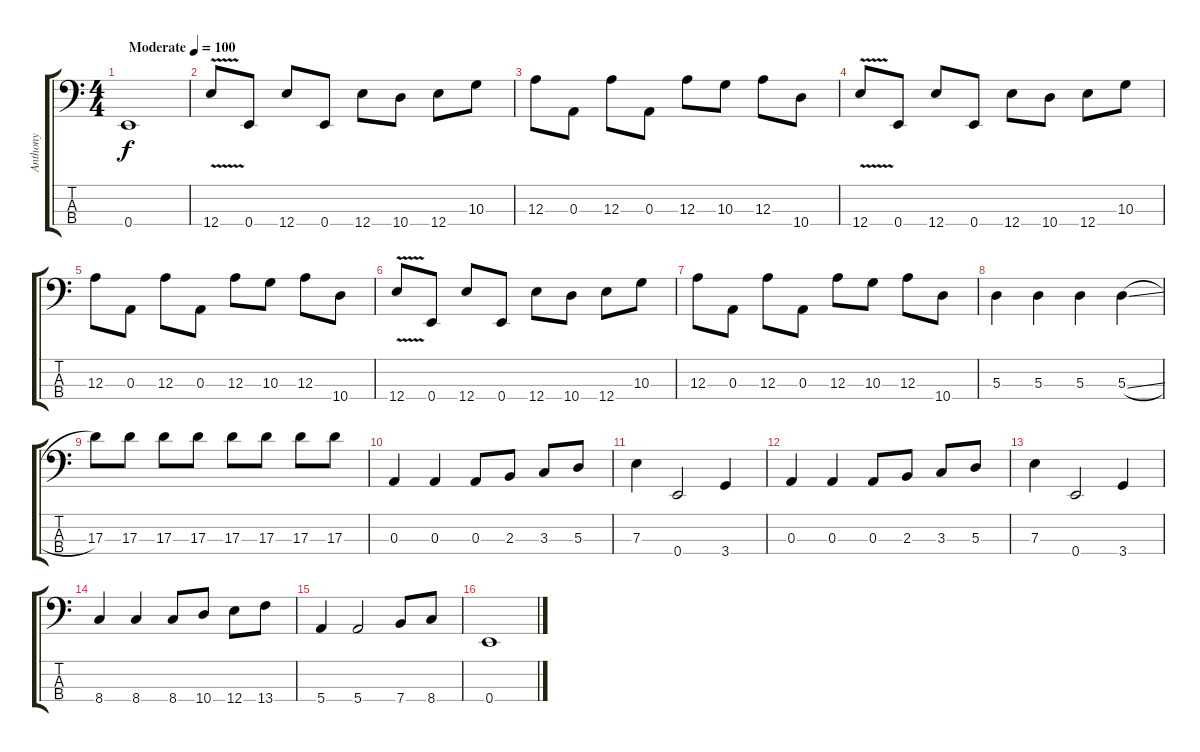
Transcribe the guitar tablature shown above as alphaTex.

\track ("Anthony" "Anthony") {instrument electricbassfinger}
\staff {score tabs}
\tuning (G2 D2 A1 E1) {hide}
\ts (4 4)
\tempo (100 "Moderate")
\clef f4
\ks c
0.4.1{dy f instrument electricbassfinger} |
12.4{v}.8 0.4.8 12.4.8 0.4.8 12.4.8 10.4.8 12.4.8 10.3.8 |
12.3.8 0.3.8 12.3.8 0.3.8 12.3.8 10.3.8 12.3.8 10.4.8 |
12.4{v}.8 0.4.8 12.4.8 0.4.8 12.4.8 10.4.8 12.4.8 10.3.8 |
12.3.8 0.3.8 12.3.8 0.3.8 12.3.8 10.3.8 12.3.8 10.4.8 |
12.4{v}.8 0.4.8 12.4.8 0.4.8 12.4.8 10.4.8 12.4.8 10.3.8 |
12.3.8 0.3.8 12.3.8 0.3.8 12.3.8 10.3.8 12.3.8 10.4.8 |
5.3.4 5.3.4 5.3.4 5.3{sl}.4 |
17.3.8 17.3.8 17.3.8 17.3.8 17.3.8 17.3.8 17.3.8 17.3.8 |
0.3.4 0.3.4 0.3.8 2.3.8 3.3.8 5.3.8 |
7.3.4 0.4.2 3.4.4 |
0.3.4 0.3.4 0.3.8 2.3.8 3.3.8 5.3.8 |
7.3.4 0.4.2 3.4.4 |
8.4.4 8.4.4 8.4.8 10.4.8 12.4.8 13.4.8 |
5.4.4 5.4.2 7.4.8 8.4.8 |
0.4.1
